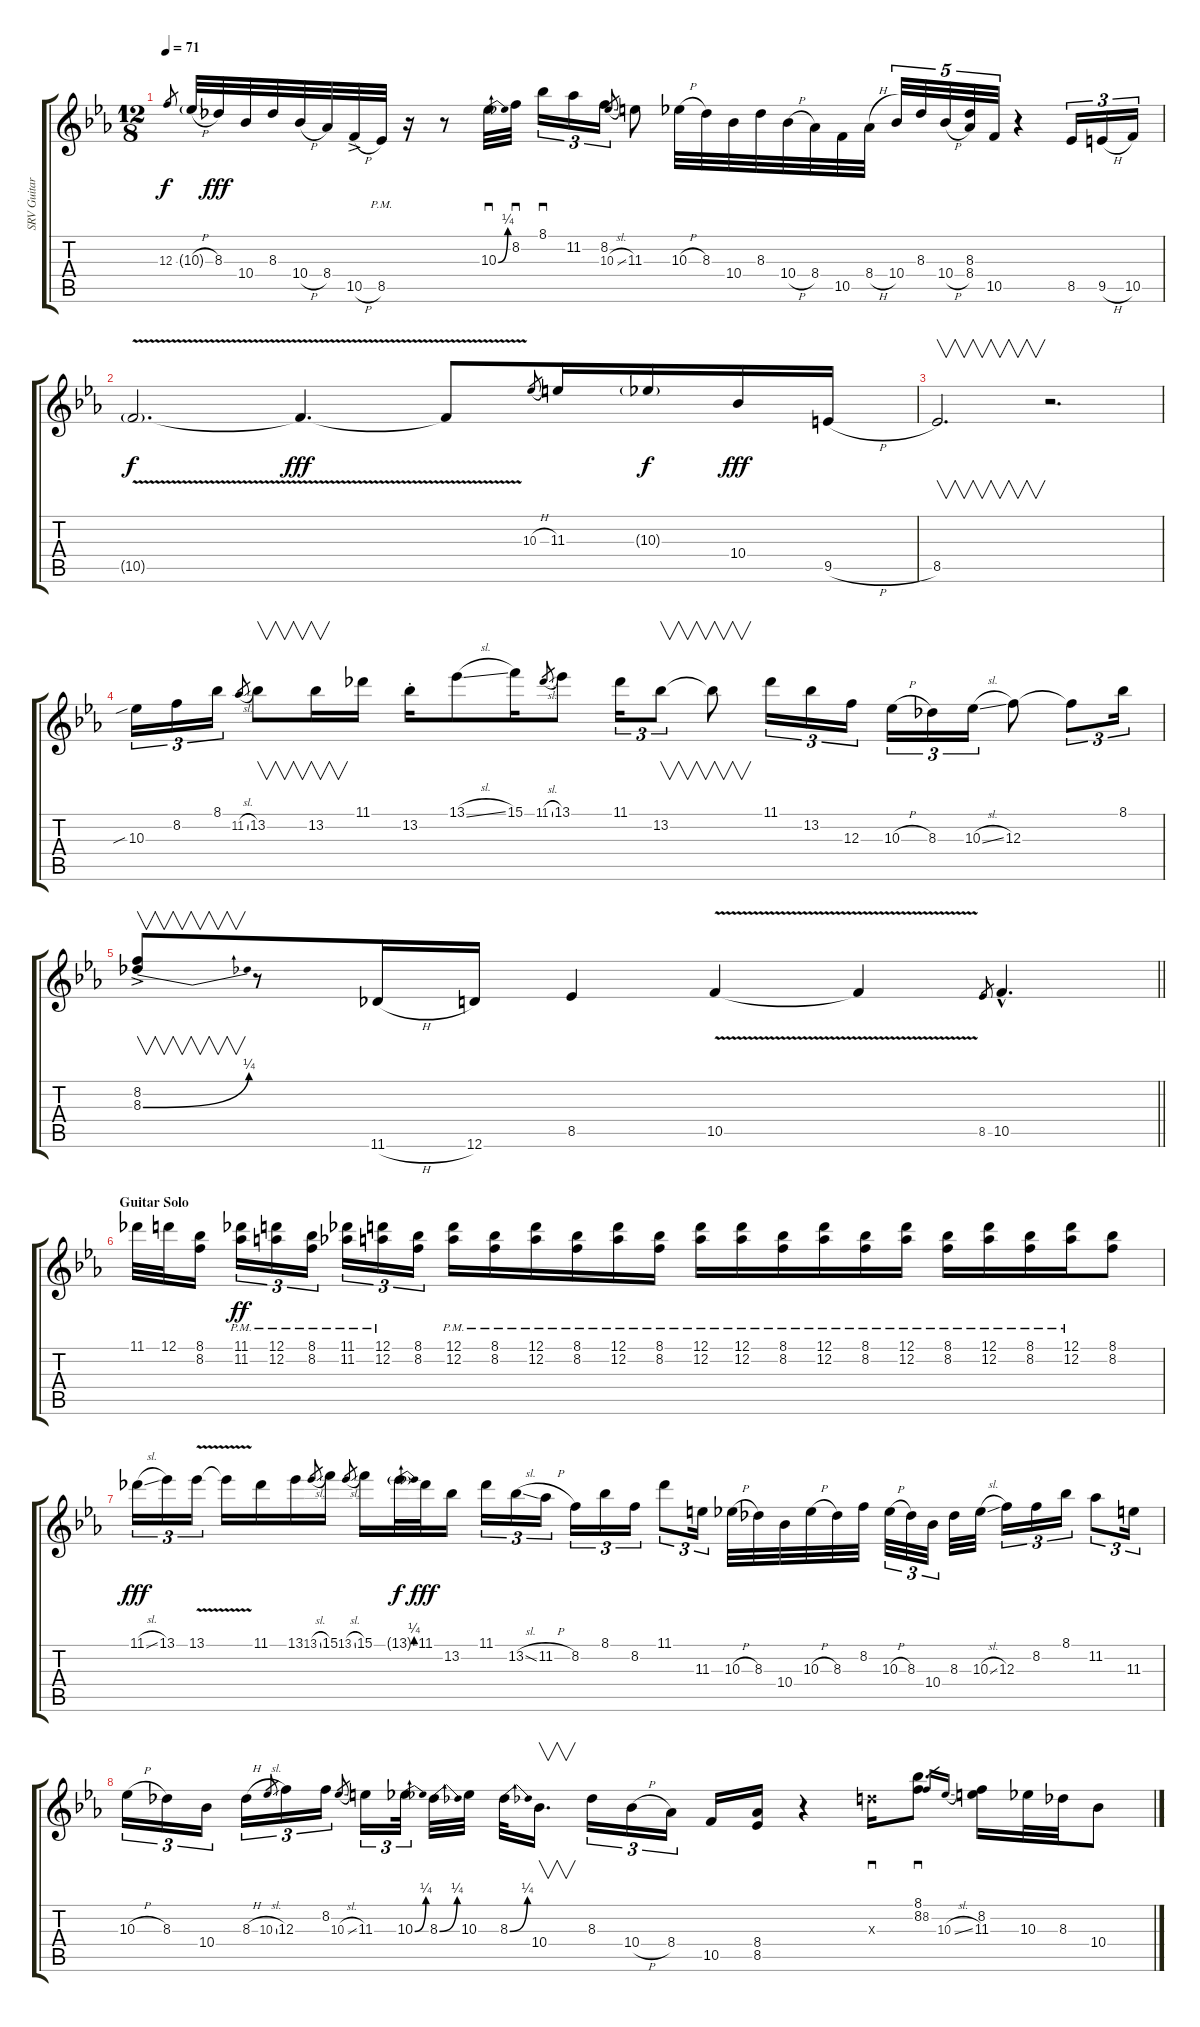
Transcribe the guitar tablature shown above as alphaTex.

\track ("SRV Guitar" "SRV Guitar") {instrument acousticguitarsteel}
\staff {score tabs}
\tuning (D4 A3 F3 C3 G2 D2) {hide}
\ts (12 8)
\tempo 71
\clef g2
\ks eb
12.3.8{gr dy f} 10.3{h g}.32 8.3.32{dy fff} 10.4.32 8.3.32 10.4{h}.32 8.4.32 10.5{h ac}.32 8.5{pm}.32 r.16 r.8 10.3{be (bend 0 0 60 1)}.32{sd} 8.2.32{sd beam splitsecondary} 8.1.16{sd tu (3 2)} 11.2.16{tu (3 2)} 8.2.16{tu (3 2)} 10.3{sl}.8{gr} 11.3.8 10.3{h}.32 8.3.32 10.4.32 8.3.32 10.4{h}.32 8.4.32 10.5.32 8.4{h}.32{beam splitsecondary} 10.4.32{tu (5 4)} 8.3.32{tu (5 4)} 10.4{h}.32{tu (5 4)} (8.3 8.4).32{tu (5 4)} 10.5.32{tu (5 4)} r.4 8.5.16{tu (3 2)} 9.5{h}.16{tu (3 2)} 10.5.16{tu (3 2)} |
10.5{v g}.2{d dy f} 10.5{v t}.4{d dy fff} 10.5{v t}.8 10.3{h}.8{gr} 11.3.16 10.3{g}.16{dy f} 10.4.16{dy fff} 9.5{h}.16 |
8.5.2{v d} r.2{d} |
10.3{sib}.16{tu (3 2)} 8.2.16{tu (3 2)} 8.1.16{tu (3 2)} 11.2{sl}.8{gr} 13.2.8{v} 13.2.16{v} 11.1.16 13.2{st}.16 13.1{sl}.8 15.1.16 11.1{sl}.8{gr} 13.1.8 11.1.16{tu (3 2)} 13.2.8{v tu (3 2)} 13.2{t}.8{v} 11.1.16{tu (3 2)} 13.2.16{tu (3 2)} 12.3.16{tu (3 2)} 10.3{h}.16{tu (3 2)} 8.3.16{tu (3 2)} 10.3{sl}.16{tu (3 2)} 12.3.8 12.3{t}.8{tu (3 2)} 8.1.16{tu (3 2)} |
\barLineRight lightlight
(8.2{ac} 8.3{be (bend 0 0 60 1) ac}).8{v} r.8 11.6{h}.16 12.6.16 8.5.4 10.5{v}.4 10.5{v t}.4 8.5.8{gr} 10.5{hac}.4{d} |
\section ("" "Guitar Solo")
11.1.32 12.1.32 (8.1 8.2).16{beam splitsecondary} (11.1{pm} 11.2{pm}).16{tu (3 2) dy ff} (12.1{pm} 12.2{pm}).16{tu (3 2)} (8.1{pm} 8.2{pm}).16{tu (3 2) beam splitsecondary} (11.1{pm} 11.2{pm}).16{tu (3 2)} (12.1{pm} 12.2{pm}).16{tu (3 2)} (8.1 8.2).16{tu (3 2)} (12.1{pm} 12.2{pm}).16 (8.1{pm} 8.2{pm}).16 (12.1{pm} 12.2{pm}).16 (8.1{pm} 8.2{pm}).16 (12.1{pm} 12.2{pm}).16 (8.1{pm} 8.2{pm}).16 (12.1{pm} 12.2{pm}).16 (12.1{pm} 12.2{pm}).16 (8.1{pm} 8.2{pm}).16 (12.1{pm} 12.2{pm}).16 (8.1{pm} 8.2{pm}).16 (12.1{pm} 12.2{pm}).16 (8.1{pm} 8.2{pm}).16 (12.1{pm} 12.2{pm}).16 (8.1{pm} 8.2{pm}).16 (12.1{pm} 12.2{pm}).16 (8.1 8.2).8 |
11.1{sl}.16{tu (3 2) dy fff} 13.1.16{tu (3 2)} 13.1{v}.16{tu (3 2) beam splitsecondary} 13.1{v t}.16 11.1.16 13.1.16 13.1{sl}.8{gr} 15.1.16 13.1{sl}.8{gr} 15.1.16 13.1{be (bend 0 0 60 1) g}.32{dy f} 11.1.32{dy fff} 13.2.16{beam splitsecondary} 11.1.16{tu (3 2)} 13.2{sl}.16{tu (3 2)} 11.2{h}.16{tu (3 2) beam splitsecondary} 8.2.16{tu (3 2)} 8.1.16{tu (3 2)} 8.2.16{tu (3 2)} 11.1.8{tu (3 2)} 11.3.16{tu (3 2) beam splitsecondary} 10.3{h}.32 8.3.32 10.4.32 10.3{h}.32 8.3.32 8.2.32 10.3{h}.32{tu (3 2)} 8.3.32{tu (3 2)} 10.4.32{tu (3 2) beam splitsecondary} 8.3.32 10.3{sl}.32{beam splitsecondary} 12.3.16{tu (3 2)} 8.2.16{tu (3 2)} 8.1.16{tu (3 2)} 11.2.8{tu (3 2)} 11.3.16{tu (3 2)} |
10.3{h}.16{tu (3 2)} 8.3.16{tu (3 2)} 10.4.16{tu (3 2) beam splitsecondary} 8.3{h}.16{tu (3 2)} 10.3{sl}.8{gr} 12.3.16{tu (3 2)} 8.2.16{tu (3 2)} 10.3{sl}.8{gr beam splitsecondary} 11.3.16{tu (3 2)} 10.3{be (bend 0 0 60 1)}.32{tu (3 2) beam splitsecondary} 8.3{be (bend 0 0 60 1)}.32 10.3.32 8.3{be (bend 0 0 60 1)}.32 10.4.16{v d beam splitsecondary} 8.3.16{tu (3 2)} 10.4{h}.16{tu (3 2)} 8.4.16{tu (3 2) beam splitsecondary} 10.5.16 (8.4 8.5).16 r.4 9.3{x}.16{sd} (8.1 8.2).8{d sd} 8.2.16{gr} 10.3{sl}.16{gr} (8.2 11.3).16 10.3.32 8.3.32 10.4.8
